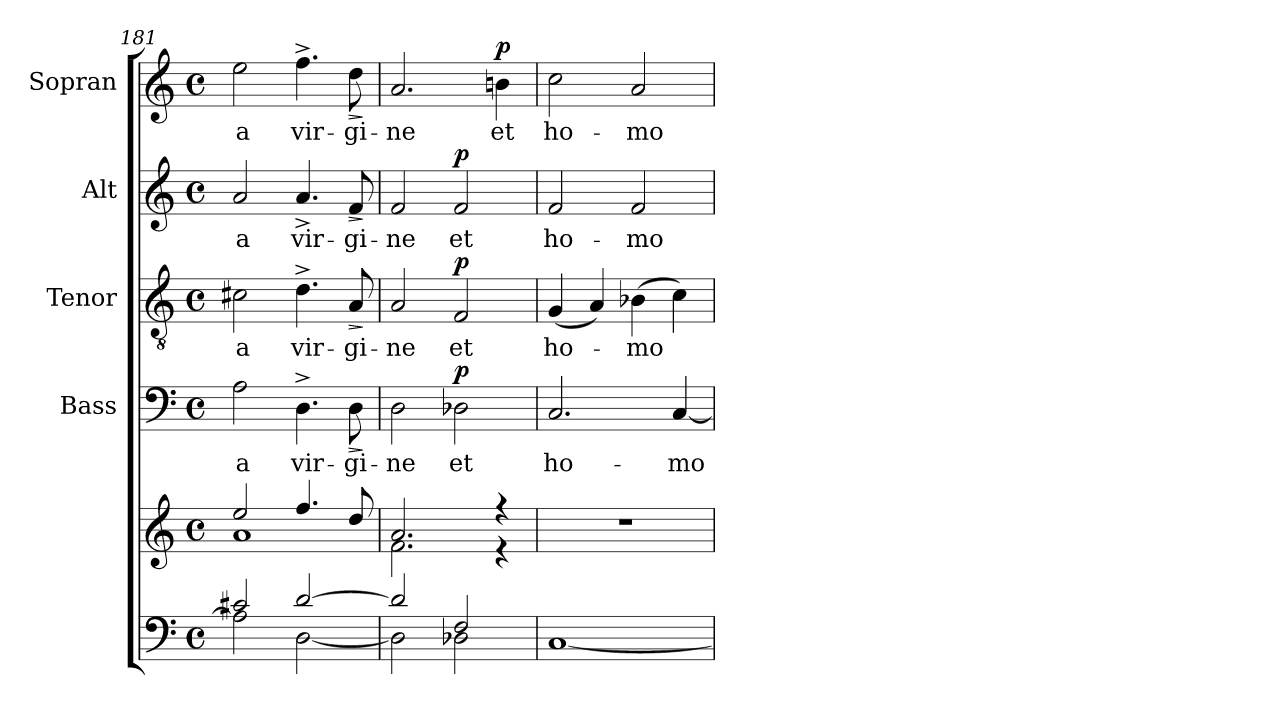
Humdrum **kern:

**kern	**kern	**kern	**text	**dynam	**kern	**text	**dynam	**kern	**text	**dynam	**kern	**text	**dynam
*part5	*part5	*part4	*part4	*part4	*part3	*part3	*part3	*part2	*part2	*part2	*part1	*part1	*part1
*staff6	*staff5	*staff4	*staff4	*staff4	*staff3	*staff3	*staff3	*staff2	*staff2	*staff2	*staff1	*staff1	*staff1
*	*	*I"Bass	*	*	*I"Tenor	*	*	*I"Alt	*	*	*I"Sopran	*	*
*	*	*I'B.	*	*	*I'T.	*	*	*I'A.	*	*	*I'S.	*	*
*clefF4	*clefG2	*clefF4	*	*	*clefGv2	*	*	*clefG2	*	*	*clefG2	*	*
*k[]	*k[]	*k[]	*	*	*k[]	*	*	*k[]	*	*	*k[]	*	*
*C:	*C:	*C:	*	*	*C:	*	*	*C:	*	*	*C:	*	*
*M4/4	*M4/4	*M4/4	*	*	*M4/4	*	*	*M4/4	*	*	*M4/4	*	*
*met(c)	*met(c)	*met(c)	*	*	*met(c)	*	*	*met(c)	*	*	*met(c)	*	*
=181	=181	=181	=181	=181	=181	=181	=181	=181	=181	=181	=181	=181	=181
*^	*^	*	*	*	*	*	*	*	*	*	*	*	*
!	!	!	!	!	!LO:LY:b	!	!	!LO:LY:b	!	!	!LO:LY:b	!	!	!LO:LY:b	!
2c#X/	2A\]	2ee/	1a	2A\	-a	.	2c#X\	-a	.	2a/	-a	.	2ee\	-a	.
!	!	!	!	!	!LO:LY:b	!	!	!LO:LY:b	!	!	!LO:LY:b	!	!	!LO:LY:b	!
[>2d/	[<2D\	4.ff/	.	4.D^>\	vir-	.	4.d^>\	vir-	.	4.a^>/	vir-	.	4.ff^>\	vir-	.
!	!	!	!	!	!LO:LY:b	!LO:HP:b	!	!LO:LY:b	!LO:HP:b	!	!LO:LY:b	!LO:HP:b	!	!LO:LY:b	!LO:HP:b
.	.	8dd/	.	8D\	-gi-	>	8A/	-gi-	>	8f/	-gi-	>	8dd\	-gi-	>
*v	*v	*	*	*	*	*	*	*	*	*	*	*	*	*	*
*	*v	*v	*	*	*	*	*	*	*	*	*	*	*	*
.	.	.	.	]	.	.	]	.	.	]	.	.	]
!!LO:PB:g=z
=182	=182	=182	=182	=182	=182	=182	=182	=182	=182	=182	=182	=182	=182
*^	*^	*	*	*	*	*	*	*	*	*	*	*	*
!	!	!	!	!	!LO:LY:b	!	!	!LO:LY:b	!	!	!LO:LY:b	!	!	!LO:LY:b	!
2d/]	2D\]	2.a/	2.f\	2D\	-ne	.	2A/	-ne	.	2f/	-ne	.	2.a/	-ne	.
!	!	!	!	!	!LO:LY:b	!LO:DY:a	!	!LO:LY:b	!LO:DY:a	!	!LO:LY:b	!LO:DY:a	!	!	!
2F/	2D-X\	.	.	2D-X\	et	p	2F/	et	p	2f/	et	p	.	.	.
!	!	!	!	!	!	!	!	!	!	!	!	!	!	!LO:LY:b	!LO:DY:a
.	.	4r	4r	.	.	.	.	.	.	.	.	.	4bn\	et	p
*v	*v	*	*	*	*	*	*	*	*	*	*	*	*	*	*
=183	=183	=183	=183	=183	=183	=183	=183	=183	=183	=183	=183	=183	=183	=183
!	!	!	!	!LO:LY:b	!	!	!LO:LY:b	!	!	!LO:LY:b	!	!	!LO:LY:b	!
*	*v	*v	*	*	*	*	*	*	*	*	*	*	*	*
[1C	1r	2.C/	ho-	.	(<4G/	ho-	.	2f/	ho-	.	2cc\	ho-	.
.	.	.	.	.	4A/)	.	.	.	.	.	.	.	.
!	!	!	!	!	!	!LO:LY:b	!	!	!LO:LY:b	!	!	!LO:LY:b	!
.	.	.	.	.	(>4B-X\	-mo	.	2f/	-mo	.	2a/	-mo	.
!	!	!	!LO:LY:b	!	!	!	!	!	!	!	!	!	!
.	.	[4C/	-mo	.	4c\)	.	.	.	.	.	.	.	.
=	=	=	=	=	=	=	=	=	=	=	=	=	=
*-	*-	*-	*-	*-	*-	*-	*-	*-	*-	*-	*-	*-	*-
